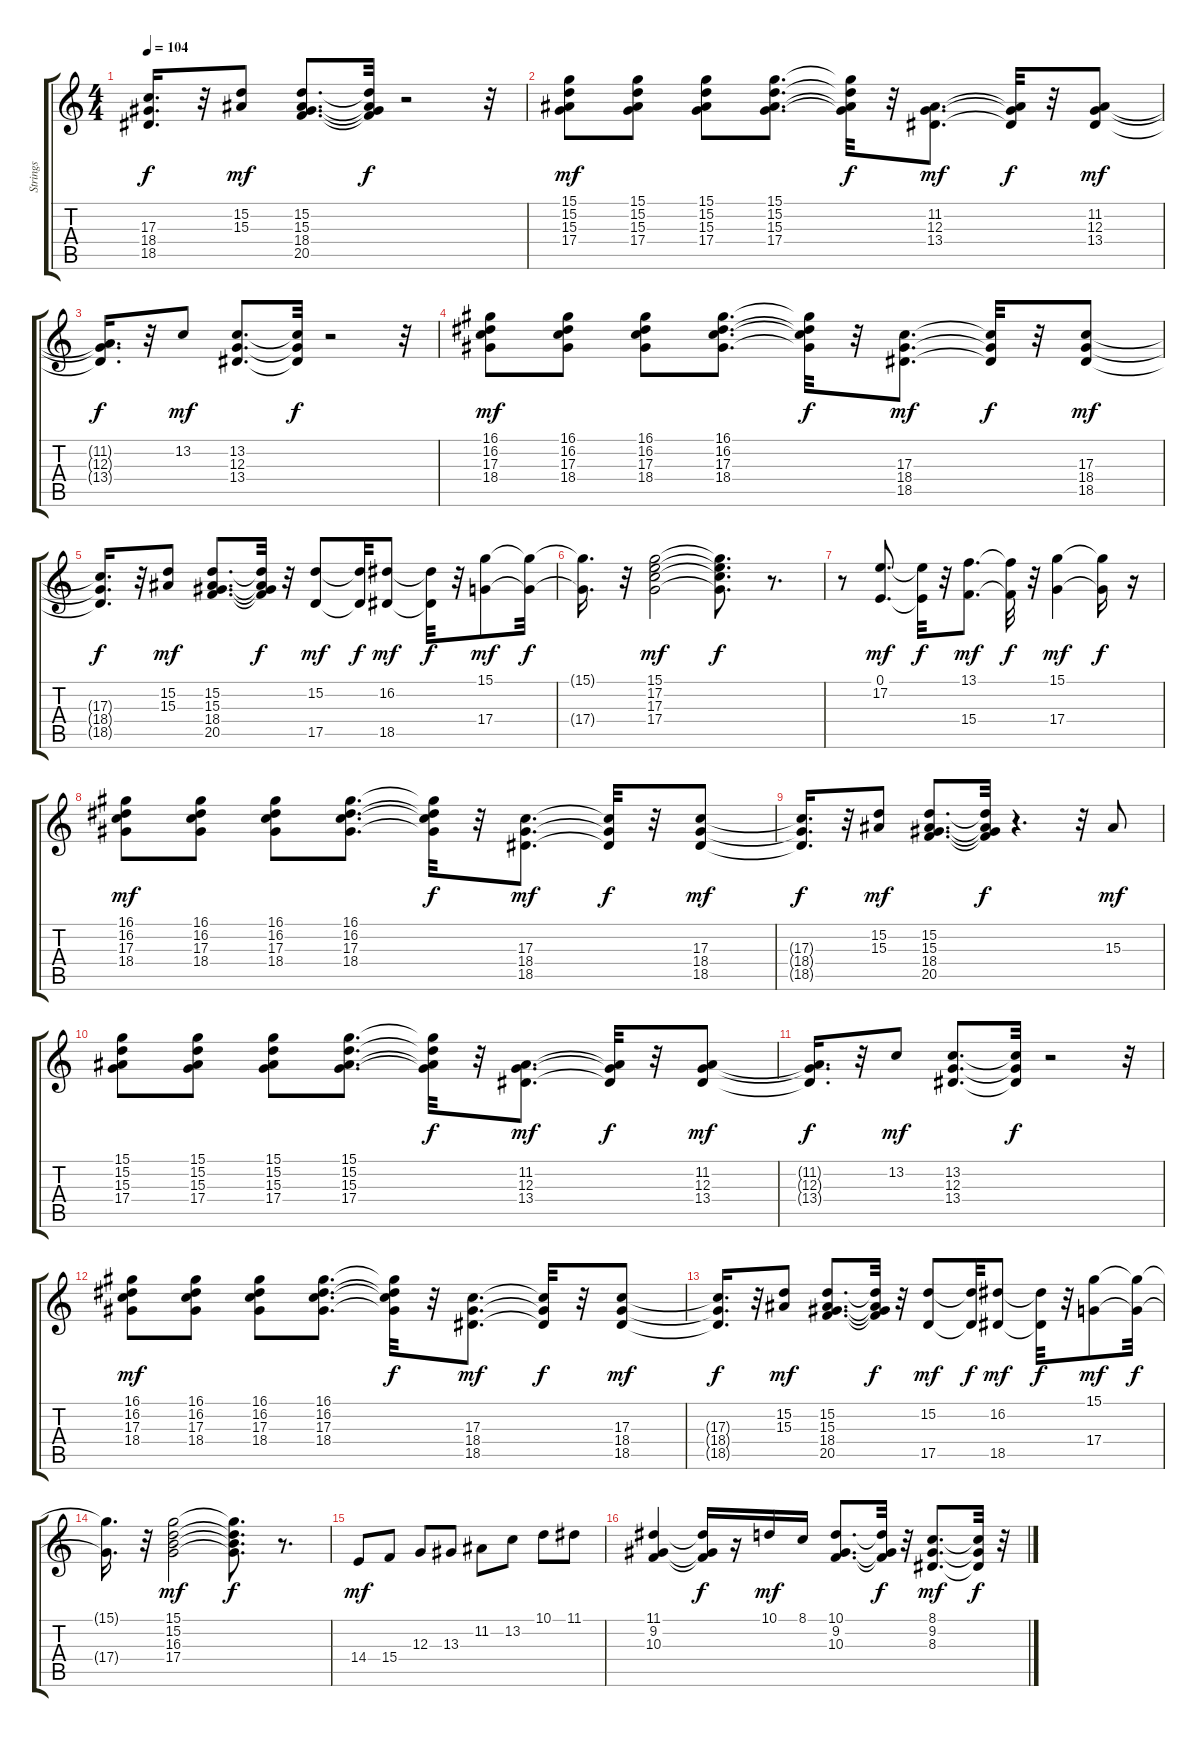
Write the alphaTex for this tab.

\track ("Strings" "Strings") {instrument synthstrings1}
\staff {score tabs}
\tuning (E4 B3 G3 D3 A2 E2) {hide}
\ts (4 4)
\tempo 104
\clef g2
\ks c
(17.3{t} 18.4{t} 18.5{t}).16{d dy f} r.32 (15.2 15.3).8{dy mf} (15.2 15.3 18.4 20.5).8{d} (15.2{t} 15.3{t} 18.4{t} 20.5{t}).32{dy f} r.2 r.32 |
(15.1 15.2 15.3 17.4).8{dy mf} (15.1 15.2 15.3 17.4).8 (15.1 15.2 15.3 17.4).8 (15.1 15.2 15.3 17.4).8{d} (15.1{t} 15.2{t} 15.3{t} 17.4{t}).32{dy f} r.32 (11.2 12.3 13.4).8{d dy mf} (11.2{t} 12.3{t} 13.4{t}).32{dy f} r.32 (11.2 12.3 13.4).8{dy mf} |
(11.2{t} 12.3{t} 13.4{t}).16{d dy f} r.32 13.2.8{dy mf} (13.2 12.3 13.4).8{d} (13.2{t} 12.3{t} 13.4{t}).32{dy f} r.2 r.32 |
(16.1 16.2 17.3 18.4).8{dy mf} (16.1 16.2 17.3 18.4).8 (16.1 16.2 17.3 18.4).8 (16.1 16.2 17.3 18.4).8{d} (16.1{t} 16.2{t} 17.3{t} 18.4{t}).32{dy f} r.32 (17.3 18.4 18.5).8{d dy mf} (17.3{t} 18.4{t} 18.5{t}).32{dy f} r.32 (17.3 18.4 18.5).8{dy mf} |
(17.3{t} 18.4{t} 18.5{t}).16{d dy f} r.32 (15.2 15.3).8{dy mf} (15.2 15.3 18.4 20.5).8{d} (15.2{t} 15.3{t} 18.4{t} 20.5{t}).32{dy f} r.32 (15.2 17.5).8{dy mf} (15.2{t} 17.5{t}).32{dy f} (16.2 18.5).8{dy mf} (16.2{t} 18.5{t}).32{dy f} r.32 (15.1 17.4).8{dy mf} (15.1{t} 17.4{t}).32{dy f} |
(15.1{t} 17.4{t}).16{d} r.32 (15.1 17.2 17.3 17.4).2{dy mf} (15.1{t} 17.2{t} 17.3{t} 17.4{t}).8{d dy f} r.8{d} |
r.8 (0.1 17.2).8{d dy mf} (0.1{t} 17.2{t}).32{dy f} r.32 (13.1 15.4).8{d dy mf} (13.1{t} 15.4{t}).32{dy f} r.32 (15.1 17.4).4{dy mf} (15.1{t} 17.4{t}).16{dy f} r.16 |
(16.1 16.2 17.3 18.4).8{dy mf} (16.1 16.2 17.3 18.4).8 (16.1 16.2 17.3 18.4).8 (16.1 16.2 17.3 18.4).8{d} (16.1{t} 16.2{t} 17.3{t} 18.4{t}).32{dy f} r.32 (17.3 18.4 18.5).8{d dy mf} (17.3{t} 18.4{t} 18.5{t}).32{dy f} r.32 (17.3 18.4 18.5).8{dy mf} |
(17.3{t} 18.4{t} 18.5{t}).16{d dy f} r.32 (15.2 15.3).8{dy mf} (15.2 15.3 18.4 20.5).8{d} (15.2{t} 15.3{t} 18.4{t} 20.5{t}).32{dy f} r.4{d} r.32 15.3.8{dy mf} |
(15.1 15.2 15.3 17.4).8 (15.1 15.2 15.3 17.4).8 (15.1 15.2 15.3 17.4).8 (15.1 15.2 15.3 17.4).8{d} (15.1{t} 15.2{t} 15.3{t} 17.4{t}).32{dy f} r.32 (11.2 12.3 13.4).8{d dy mf} (11.2{t} 12.3{t} 13.4{t}).32{dy f} r.32 (11.2 12.3 13.4).8{dy mf} |
(11.2{t} 12.3{t} 13.4{t}).16{d dy f} r.32 13.2.8{dy mf} (13.2 12.3 13.4).8{d} (13.2{t} 12.3{t} 13.4{t}).32{dy f} r.2 r.32 |
(16.1 16.2 17.3 18.4).8{dy mf} (16.1 16.2 17.3 18.4).8 (16.1 16.2 17.3 18.4).8 (16.1 16.2 17.3 18.4).8{d} (16.1{t} 16.2{t} 17.3{t} 18.4{t}).32{dy f} r.32 (17.3 18.4 18.5).8{d dy mf} (17.3{t} 18.4{t} 18.5{t}).32{dy f} r.32 (17.3 18.4 18.5).8{dy mf} |
(17.3{t} 18.4{t} 18.5{t}).16{d dy f} r.32 (15.2 15.3).8{dy mf} (15.2 15.3 18.4 20.5).8{d} (15.2{t} 15.3{t} 18.4{t} 20.5{t}).32{dy f} r.32 (15.2 17.5).8{dy mf} (15.2{t} 17.5{t}).32{dy f} (16.2 18.5).8{dy mf} (16.2{t} 18.5{t}).32{dy f} r.32 (15.1 17.4).8{dy mf} (15.1{t} 17.4{t}).32{dy f} |
(15.1{t} 17.4{t}).16{d} r.32 (15.1 15.2 16.3 17.4).2{dy mf} (15.1{t} 15.2{t} 16.3{t} 17.4{t}).8{d dy f} r.8{d} |
14.4.8{dy mf} 15.4.8 12.3.8 13.3.8 11.2.8 13.2.8 10.1.8 11.1.8 |
(11.1 9.2 10.3).4 (11.1{t} 9.2{t} 10.3{t}).16{dy f} r.16 10.1.16{dy mf} 8.1.16 (10.1 9.2 10.3).8{d} (10.1{t} 9.2{t} 10.3{t}).32{dy f} r.32 (8.1 9.2 8.3).8{d dy mf} (8.1{t} 9.2{t} 8.3{t}).32{dy f} r.32
